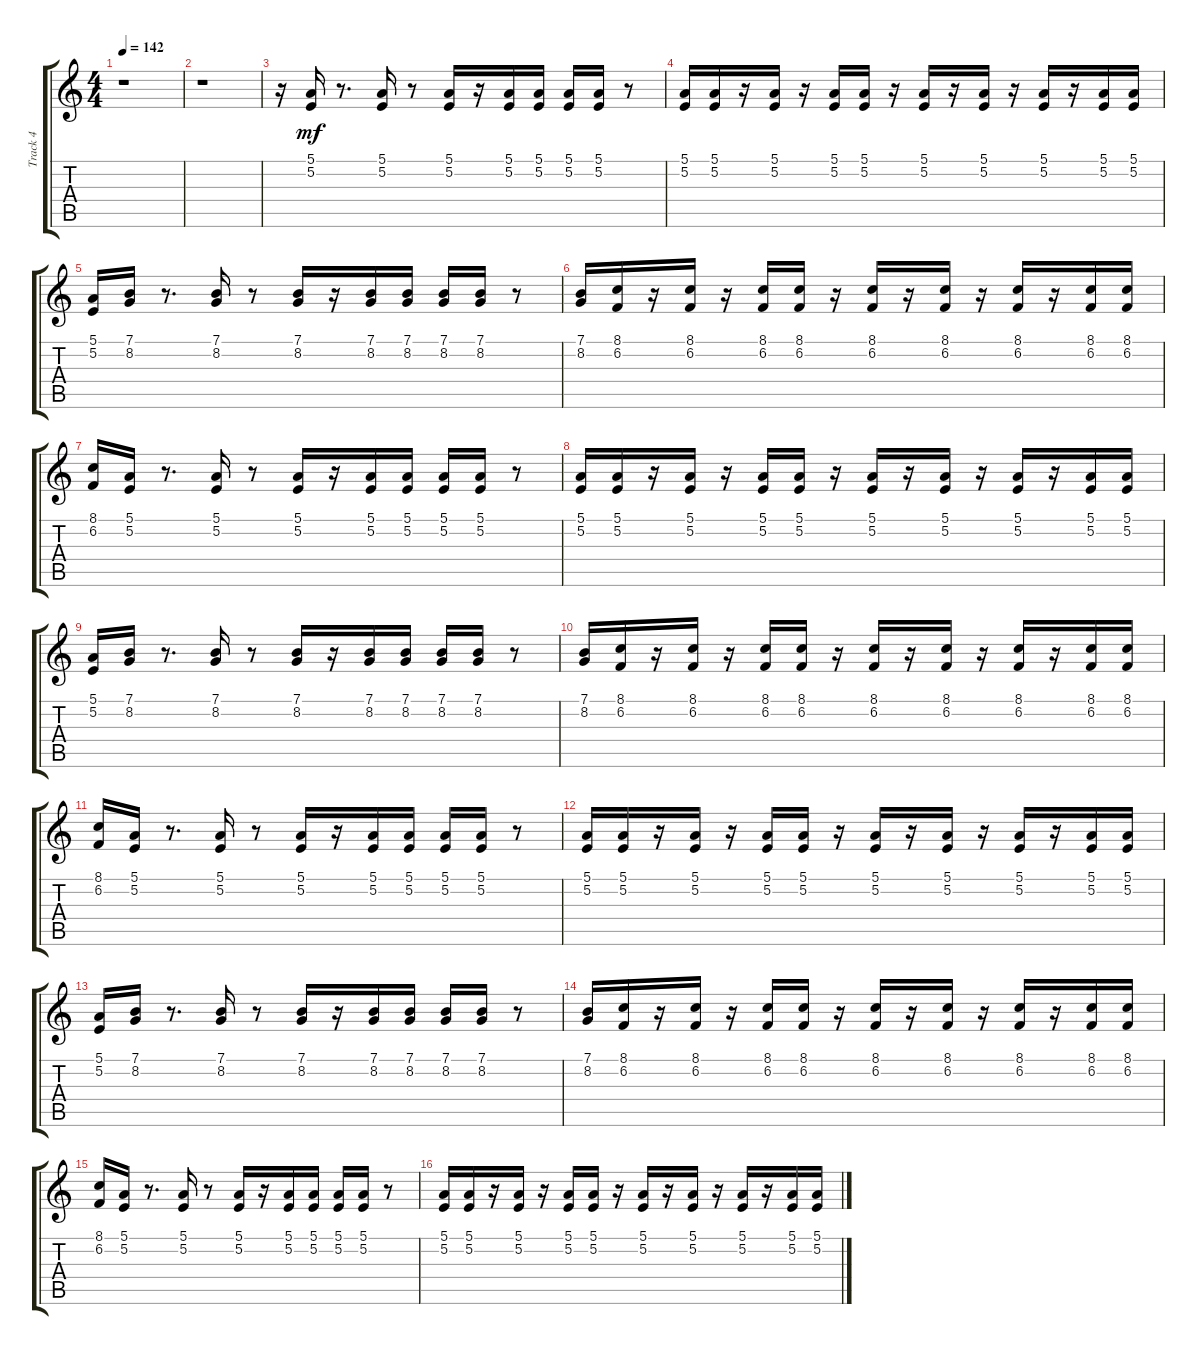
\track ("Track 4" "Track 4") {instrument lead2sawtooth}
\staff {score tabs}
\tuning (E4 B3 G3 D3 A2 E2) {hide}
\ts (4 4)
\tempo 142
\clef g2
\ks c
r.1{dy mf} |
r.1 |
r.16 (5.1 5.2).16 r.8{d} (5.1 5.2).16 r.8 (5.1 5.2).16 r.16 (5.1 5.2).16 (5.1 5.2).16 (5.1 5.2).16 (5.1 5.2).16 r.8 |
(5.1 5.2).16 (5.1 5.2).16 r.16 (5.1 5.2).16 r.16 (5.1 5.2).16 (5.1 5.2).16 r.16 (5.1 5.2).16 r.16 (5.1 5.2).16 r.16 (5.1 5.2).16 r.16 (5.1 5.2).16 (5.1 5.2).16 |
(5.1 5.2).16 (7.1 8.2).16 r.8{d} (7.1 8.2).16 r.8 (7.1 8.2).16 r.16 (7.1 8.2).16 (7.1 8.2).16 (7.1 8.2).16 (7.1 8.2).16 r.8 |
(7.1 8.2).16 (8.1 6.2).16 r.16 (8.1 6.2).16 r.16 (8.1 6.2).16 (8.1 6.2).16 r.16 (8.1 6.2).16 r.16 (8.1 6.2).16 r.16 (8.1 6.2).16 r.16 (8.1 6.2).16 (8.1 6.2).16 |
(8.1 6.2).16 (5.1 5.2).16 r.8{d} (5.1 5.2).16 r.8 (5.1 5.2).16 r.16 (5.1 5.2).16 (5.1 5.2).16 (5.1 5.2).16 (5.1 5.2).16 r.8 |
(5.1 5.2).16 (5.1 5.2).16 r.16 (5.1 5.2).16 r.16 (5.1 5.2).16 (5.1 5.2).16 r.16 (5.1 5.2).16 r.16 (5.1 5.2).16 r.16 (5.1 5.2).16 r.16 (5.1 5.2).16 (5.1 5.2).16 |
(5.1 5.2).16 (7.1 8.2).16 r.8{d} (7.1 8.2).16 r.8 (7.1 8.2).16 r.16 (7.1 8.2).16 (7.1 8.2).16 (7.1 8.2).16 (7.1 8.2).16 r.8 |
(7.1 8.2).16 (8.1 6.2).16 r.16 (8.1 6.2).16 r.16 (8.1 6.2).16 (8.1 6.2).16 r.16 (8.1 6.2).16 r.16 (8.1 6.2).16 r.16 (8.1 6.2).16 r.16 (8.1 6.2).16 (8.1 6.2).16 |
(8.1 6.2).16 (5.1 5.2).16 r.8{d} (5.1 5.2).16 r.8 (5.1 5.2).16 r.16 (5.1 5.2).16 (5.1 5.2).16 (5.1 5.2).16 (5.1 5.2).16 r.8 |
(5.1 5.2).16 (5.1 5.2).16 r.16 (5.1 5.2).16 r.16 (5.1 5.2).16 (5.1 5.2).16 r.16 (5.1 5.2).16 r.16 (5.1 5.2).16 r.16 (5.1 5.2).16 r.16 (5.1 5.2).16 (5.1 5.2).16 |
(5.1 5.2).16 (7.1 8.2).16 r.8{d} (7.1 8.2).16 r.8 (7.1 8.2).16 r.16 (7.1 8.2).16 (7.1 8.2).16 (7.1 8.2).16 (7.1 8.2).16 r.8 |
(7.1 8.2).16 (8.1 6.2).16 r.16 (8.1 6.2).16 r.16 (8.1 6.2).16 (8.1 6.2).16 r.16 (8.1 6.2).16 r.16 (8.1 6.2).16 r.16 (8.1 6.2).16 r.16 (8.1 6.2).16 (8.1 6.2).16 |
(8.1 6.2).16 (5.1 5.2).16 r.8{d} (5.1 5.2).16 r.8 (5.1 5.2).16 r.16 (5.1 5.2).16 (5.1 5.2).16 (5.1 5.2).16 (5.1 5.2).16 r.8 |
(5.1 5.2).16 (5.1 5.2).16 r.16 (5.1 5.2).16 r.16 (5.1 5.2).16 (5.1 5.2).16 r.16 (5.1 5.2).16 r.16 (5.1 5.2).16 r.16 (5.1 5.2).16 r.16 (5.1 5.2).16 (5.1 5.2).16
